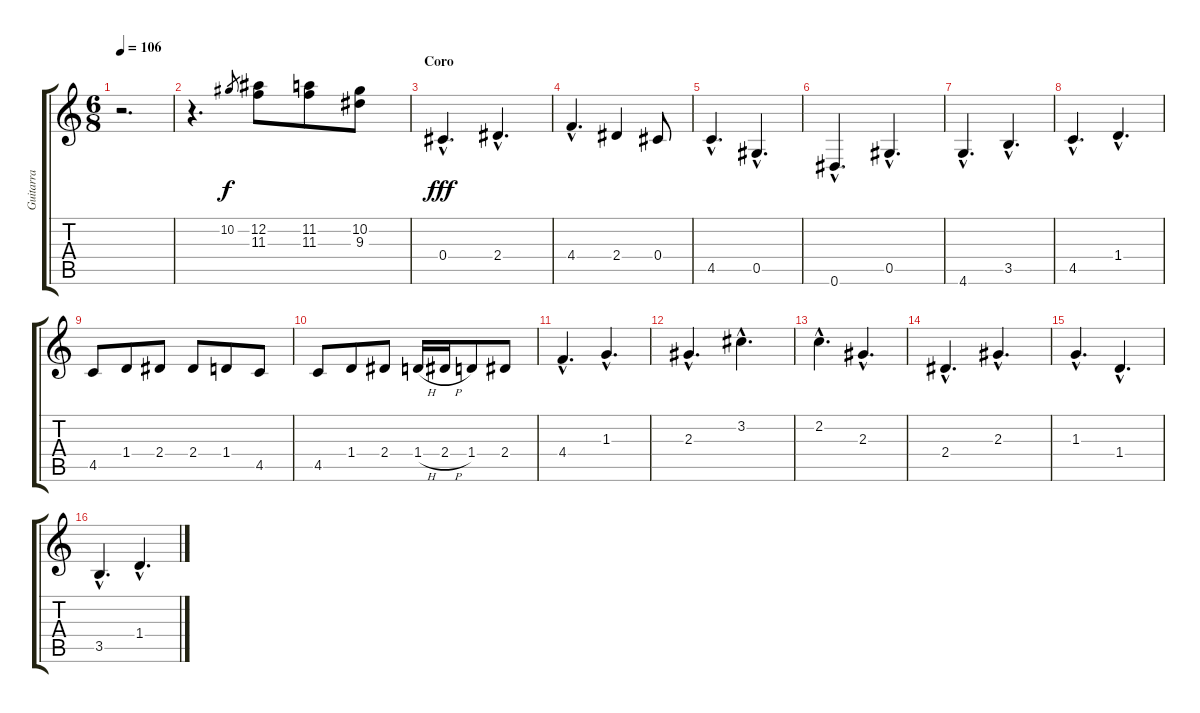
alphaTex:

\track ("Guitarra" "Guitarra") {instrument acousticguitarnylon}
\staff {score tabs}
\tuning (Eb4 Bb3 Gb3 Db3 Ab2 Eb2) {hide}
\ts (6 8)
\tempo 106
\clef g2
\ks c
r.2{d dy mf} |
r.4{d} 10.2.8{gr dy f} (12.2 11.3).8 (11.2 11.3).8 (10.2 9.3).8 |
\section ("" "Coro")
0.4{hac}.4{d dy fff volume 16 instrument electricguitarjazz} 2.4{hac}.4{d} |
4.4{hac}.4{d} 2.4.4 0.4.8 |
4.5{hac}.4{d} 0.5{hac}.4{d} |
0.6{hac}.4{d} 0.5{hac}.4{d} |
4.6{hac}.4{d} 3.5{hac}.4{d} |
4.5{hac}.4{d} 1.4{hac}.4{d} |
4.5.8 1.4.8 2.4.8 2.4.8 1.4.8 4.5.8 |
4.5.8 1.4.8 2.4.8 1.4{h}.16 2.4{h}.16 1.4.8 2.4.8 |
4.4{hac}.4{d} 1.3{hac}.4{d} |
2.3{hac}.4{d} 3.2{hac}.4{d} |
2.2{hac}.4{d} 2.3{hac}.4{d} |
2.4{hac}.4{d} 2.3{hac}.4{d} |
1.3{hac}.4{d} 1.4{hac}.4{d} |
3.5{hac}.4{d} 1.4{hac}.4{d}
